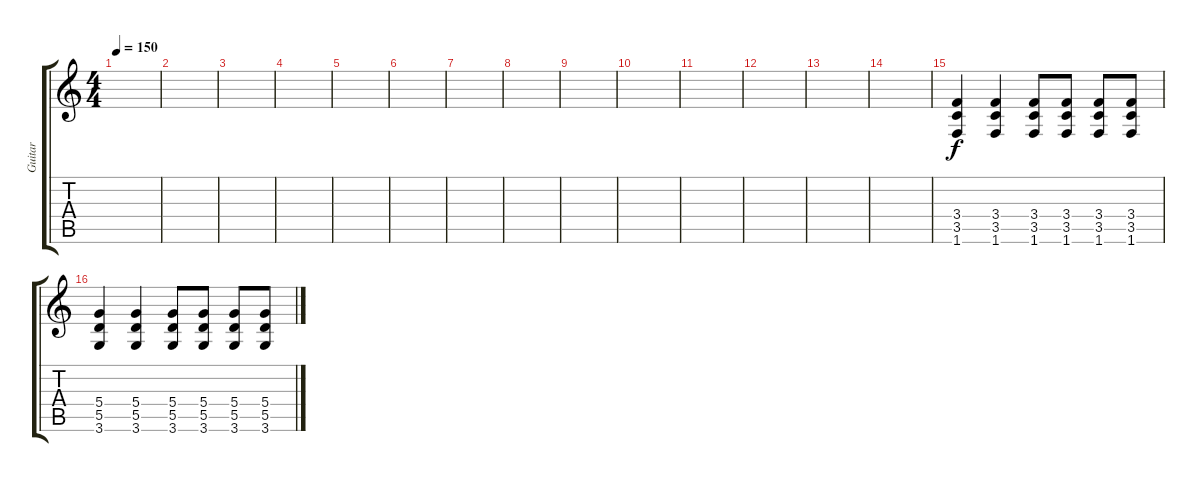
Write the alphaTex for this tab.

\track ("Guitar" "Guitar") {instrument distortionguitar}
\staff {score tabs}
\tuning (E4 B3 G3 D3 A2 E2) {hide}
\ts (4 4)
\tempo 150
\clef g2
\ks c
|
|
|
|
|
|
|
|
|
|
|
|
|
|
(3.4 3.5 1.6).4 (3.4 3.5 1.6).4 (3.4 3.5 1.6).8 (3.4 3.5 1.6).8 (3.4 3.5 1.6).8 (3.4 3.5 1.6).8 |
(5.4 5.5 3.6).4 (5.4 5.5 3.6).4 (5.4 5.5 3.6).8 (5.4 5.5 3.6).8 (5.4 5.5 3.6).8 (5.4 5.5 3.6).8
